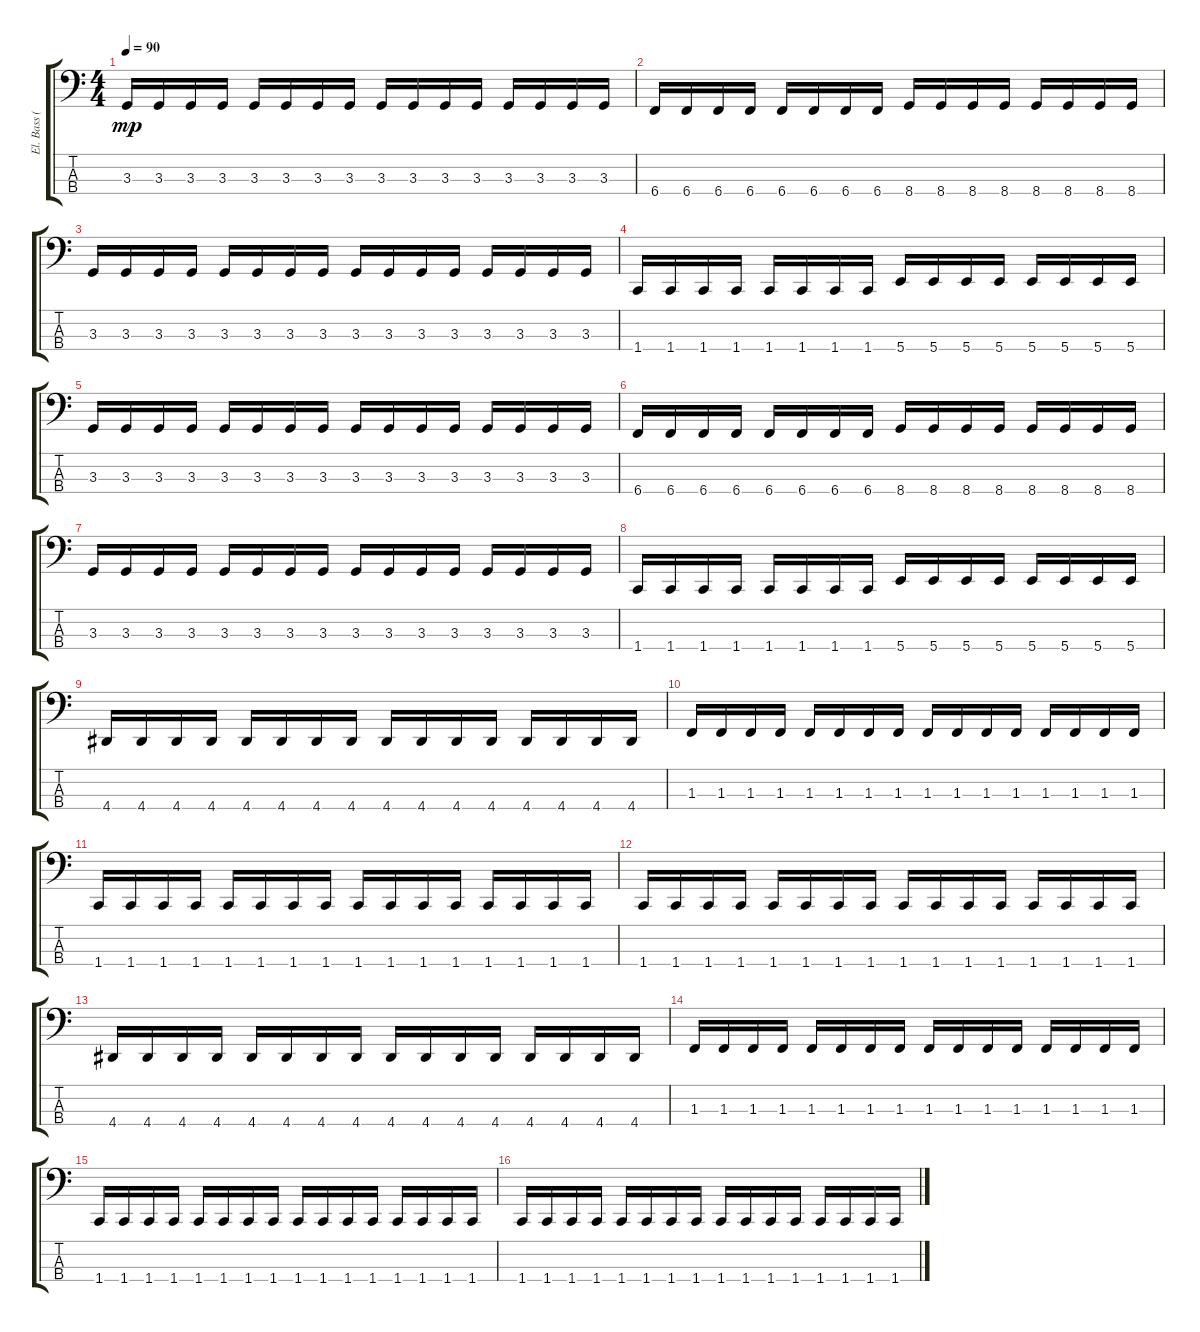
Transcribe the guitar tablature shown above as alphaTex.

\track ("El. Bass (Rafi)" "El. Bass (") {instrument electricbassfinger}
\staff {score tabs}
\tuning (D2 A1 E1 B0) {hide}
\ts (4 4)
\tempo 90
\clef f4
\ks c
3.3.16{dy mp} 3.3.16 3.3.16 3.3.16 3.3.16 3.3.16 3.3.16 3.3.16 3.3.16 3.3.16 3.3.16 3.3.16 3.3.16 3.3.16 3.3.16 3.3.16 |
6.4.16 6.4.16 6.4.16 6.4.16 6.4.16 6.4.16 6.4.16 6.4.16 8.4.16 8.4.16 8.4.16 8.4.16 8.4.16 8.4.16 8.4.16 8.4.16 |
3.3.16 3.3.16 3.3.16 3.3.16 3.3.16 3.3.16 3.3.16 3.3.16 3.3.16 3.3.16 3.3.16 3.3.16 3.3.16 3.3.16 3.3.16 3.3.16 |
1.4.16 1.4.16 1.4.16 1.4.16 1.4.16 1.4.16 1.4.16 1.4.16 5.4.16 5.4.16 5.4.16 5.4.16 5.4.16 5.4.16 5.4.16 5.4.16 |
3.3.16 3.3.16 3.3.16 3.3.16 3.3.16 3.3.16 3.3.16 3.3.16 3.3.16 3.3.16 3.3.16 3.3.16 3.3.16 3.3.16 3.3.16 3.3.16 |
6.4.16 6.4.16 6.4.16 6.4.16 6.4.16 6.4.16 6.4.16 6.4.16 8.4.16 8.4.16 8.4.16 8.4.16 8.4.16 8.4.16 8.4.16 8.4.16 |
3.3.16 3.3.16 3.3.16 3.3.16 3.3.16 3.3.16 3.3.16 3.3.16 3.3.16 3.3.16 3.3.16 3.3.16 3.3.16 3.3.16 3.3.16 3.3.16 |
1.4.16 1.4.16 1.4.16 1.4.16 1.4.16 1.4.16 1.4.16 1.4.16 5.4.16 5.4.16 5.4.16 5.4.16 5.4.16 5.4.16 5.4.16 5.4.16 |
4.4.16 4.4.16 4.4.16 4.4.16 4.4.16 4.4.16 4.4.16 4.4.16 4.4.16 4.4.16 4.4.16 4.4.16 4.4.16 4.4.16 4.4.16 4.4.16 |
1.3.16 1.3.16 1.3.16 1.3.16 1.3.16 1.3.16 1.3.16 1.3.16 1.3.16 1.3.16 1.3.16 1.3.16 1.3.16 1.3.16 1.3.16 1.3.16 |
1.4.16 1.4.16 1.4.16 1.4.16 1.4.16 1.4.16 1.4.16 1.4.16 1.4.16 1.4.16 1.4.16 1.4.16 1.4.16 1.4.16 1.4.16 1.4.16 |
1.4.16 1.4.16 1.4.16 1.4.16 1.4.16 1.4.16 1.4.16 1.4.16 1.4.16 1.4.16 1.4.16 1.4.16 1.4.16 1.4.16 1.4.16 1.4.16 |
4.4.16 4.4.16 4.4.16 4.4.16 4.4.16 4.4.16 4.4.16 4.4.16 4.4.16 4.4.16 4.4.16 4.4.16 4.4.16 4.4.16 4.4.16 4.4.16 |
1.3.16 1.3.16 1.3.16 1.3.16 1.3.16 1.3.16 1.3.16 1.3.16 1.3.16 1.3.16 1.3.16 1.3.16 1.3.16 1.3.16 1.3.16 1.3.16 |
1.4.16 1.4.16 1.4.16 1.4.16 1.4.16 1.4.16 1.4.16 1.4.16 1.4.16 1.4.16 1.4.16 1.4.16 1.4.16 1.4.16 1.4.16 1.4.16 |
1.4.16 1.4.16 1.4.16 1.4.16 1.4.16 1.4.16 1.4.16 1.4.16 1.4.16 1.4.16 1.4.16 1.4.16 1.4.16 1.4.16 1.4.16 1.4.16
